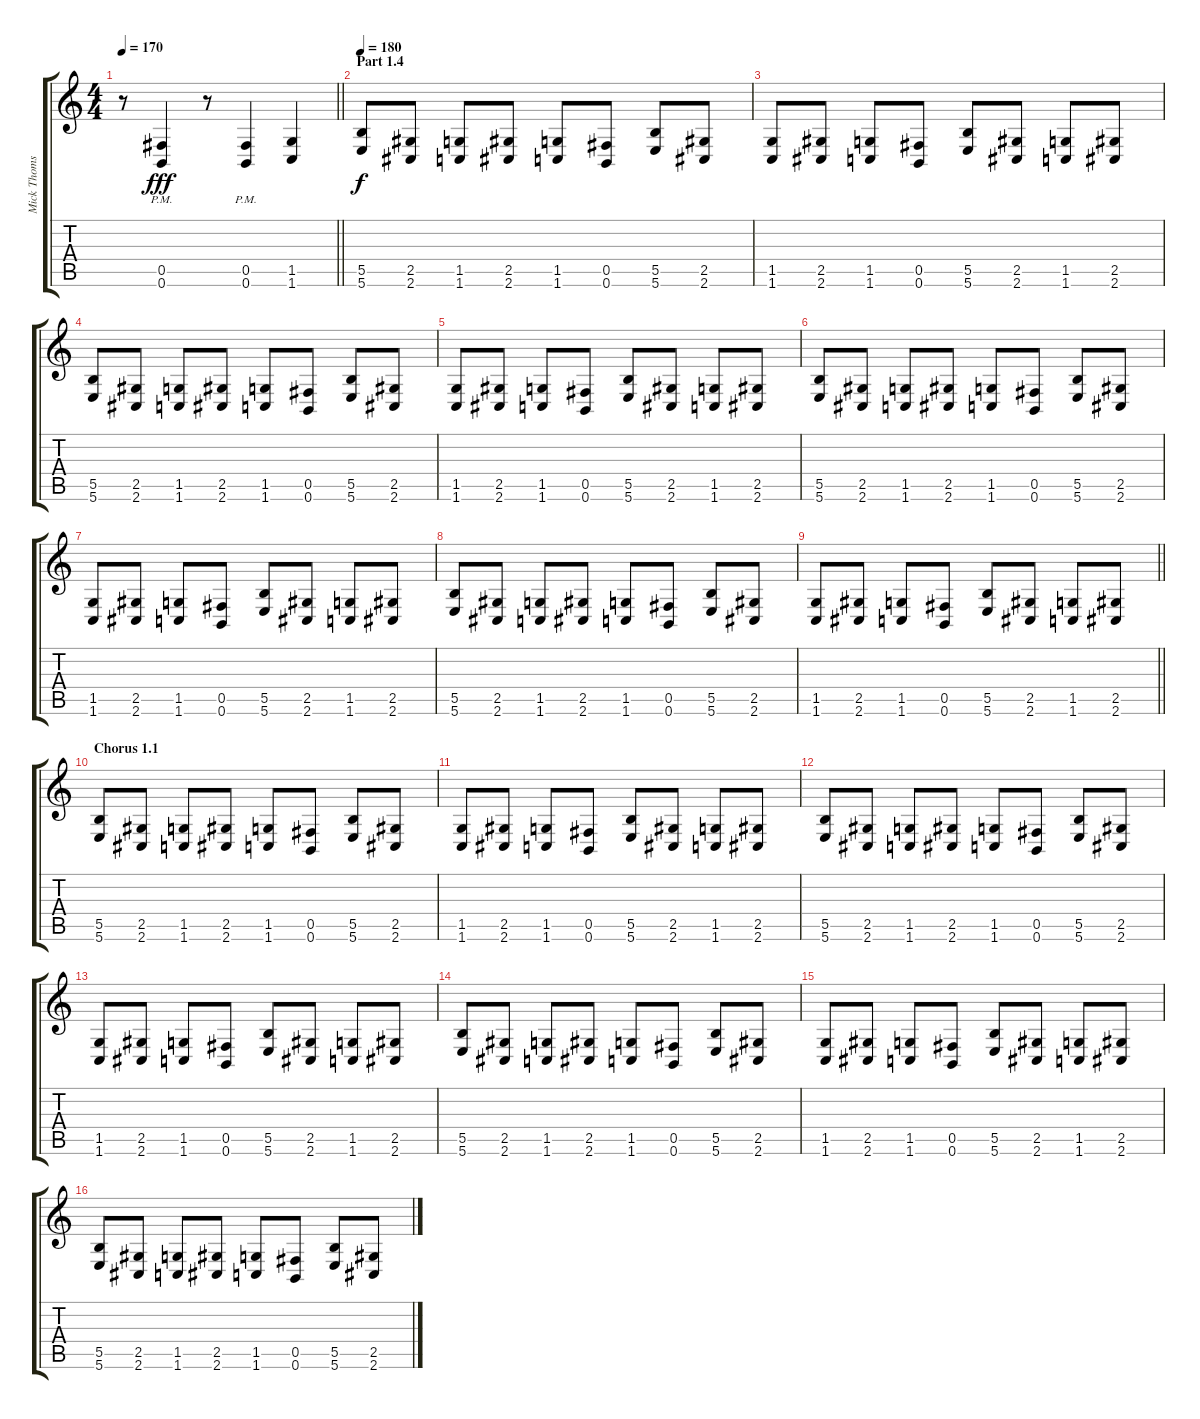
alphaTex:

\track ("Mick Thomson" "Mick Thoms") {instrument distortionguitar}
\staff {score tabs}
\tuning (Db4 Ab3 E3 B2 Gb2 B1) {hide}
\ts (4 4)
\tempo 170
\clef g2
\barLineRight lightlight
\ks c
r.8{dy fff} (0.5{pm} 0.6{pm}).4 r.8 (0.5{pm} 0.6{pm}).4 (1.5 1.6).4 |
\section ("" "Part 1.4")
\tempo 180
(5.5 5.6).8{dy f} (2.5 2.6).8 (1.5 1.6).8 (2.5 2.6).8 (1.5 1.6).8 (0.5 0.6).8 (5.5 5.6).8 (2.5 2.6).8 |
(1.5 1.6).8 (2.5 2.6).8 (1.5 1.6).8 (0.5 0.6).8 (5.5 5.6).8 (2.5 2.6).8 (1.5 1.6).8 (2.5 2.6).8 |
(5.5 5.6).8 (2.5 2.6).8 (1.5 1.6).8 (2.5 2.6).8 (1.5 1.6).8 (0.5 0.6).8 (5.5 5.6).8 (2.5 2.6).8 |
(1.5 1.6).8 (2.5 2.6).8 (1.5 1.6).8 (0.5 0.6).8 (5.5 5.6).8 (2.5 2.6).8 (1.5 1.6).8 (2.5 2.6).8 |
(5.5 5.6).8 (2.5 2.6).8 (1.5 1.6).8 (2.5 2.6).8 (1.5 1.6).8 (0.5 0.6).8 (5.5 5.6).8 (2.5 2.6).8 |
(1.5 1.6).8 (2.5 2.6).8 (1.5 1.6).8 (0.5 0.6).8 (5.5 5.6).8 (2.5 2.6).8 (1.5 1.6).8 (2.5 2.6).8 |
(5.5 5.6).8 (2.5 2.6).8 (1.5 1.6).8 (2.5 2.6).8 (1.5 1.6).8 (0.5 0.6).8 (5.5 5.6).8 (2.5 2.6).8 |
\barLineRight lightlight
(1.5 1.6).8 (2.5 2.6).8 (1.5 1.6).8 (0.5 0.6).8 (5.5 5.6).8 (2.5 2.6).8 (1.5 1.6).8 (2.5 2.6).8 |
\section ("" "Chorus 1.1")
(5.5 5.6).8 (2.5 2.6).8 (1.5 1.6).8 (2.5 2.6).8 (1.5 1.6).8 (0.5 0.6).8 (5.5 5.6).8 (2.5 2.6).8 |
(1.5 1.6).8 (2.5 2.6).8 (1.5 1.6).8 (0.5 0.6).8 (5.5 5.6).8 (2.5 2.6).8 (1.5 1.6).8 (2.5 2.6).8 |
(5.5 5.6).8 (2.5 2.6).8 (1.5 1.6).8 (2.5 2.6).8 (1.5 1.6).8 (0.5 0.6).8 (5.5 5.6).8 (2.5 2.6).8 |
(1.5 1.6).8 (2.5 2.6).8 (1.5 1.6).8 (0.5 0.6).8 (5.5 5.6).8 (2.5 2.6).8 (1.5 1.6).8 (2.5 2.6).8 |
(5.5 5.6).8 (2.5 2.6).8 (1.5 1.6).8 (2.5 2.6).8 (1.5 1.6).8 (0.5 0.6).8 (5.5 5.6).8 (2.5 2.6).8 |
(1.5 1.6).8 (2.5 2.6).8 (1.5 1.6).8 (0.5 0.6).8 (5.5 5.6).8 (2.5 2.6).8 (1.5 1.6).8 (2.5 2.6).8 |
(5.5 5.6).8 (2.5 2.6).8 (1.5 1.6).8 (2.5 2.6).8 (1.5 1.6).8 (0.5 0.6).8 (5.5 5.6).8 (2.5 2.6).8
